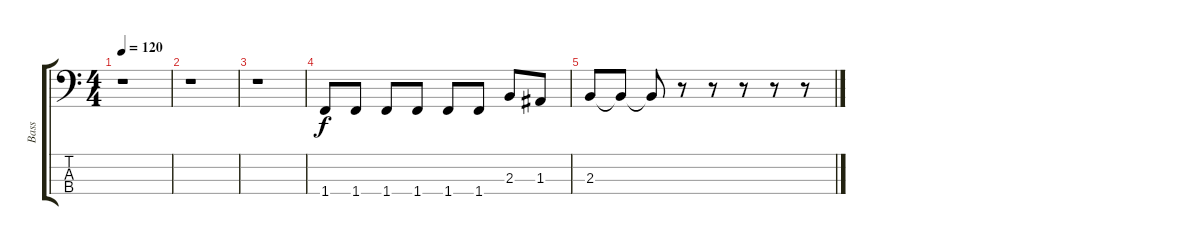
\track ("Bass" "Bass") {instrument electricbassfinger}
\staff {score tabs}
\tuning (G2 D2 A1 E1) {hide}
\ts (4 4)
\tempo 120
\clef f4
\ks c
r.1{dy f} |
r.1 |
r.1 |
1.4.8 1.4.8 1.4.8 1.4.8 1.4.8 1.4.8 2.3.8 1.3.8 |
2.3.8 2.3{t}.8 2.3{t}.8 r.8 r.8 r.8 r.8 r.8
